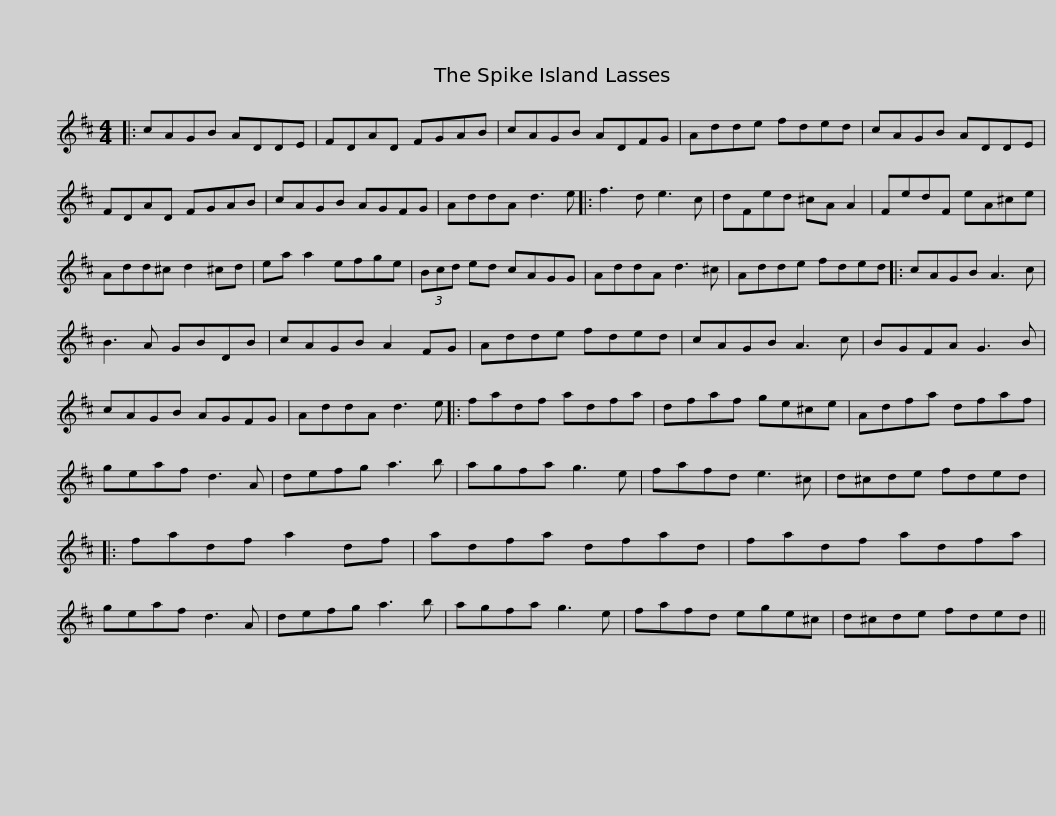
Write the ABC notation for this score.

X:1
L:1/8
M:4/4
I:linebreak $
K:D
V:1 treble
V:1
|: cAGB ADDE | FDAD FGAB | cAGB ADFG | Adde fded | cAGB ADDE |$ %5
 FDAD FGAB | cAGB AGFG | AddA d3 e |: f3 d e3 c | dFed ^cA A2 | %10
 FedF eA^ce |$ Add^c d2 ^cd | ea a2 efge | (3Bcd ed cAGG | AddA d3 ^c | %15
 Adde fded |:$ cAGB A3 c | B3 A GBDB | cAGB A2 FG | Adde fded | %20
 cAGB A3 c | BGFA G3 B |$ cAGB AGFG | AddA d3 e |: fadf adfa | %25
 dfaf ge^ce | Adfa dfaf |$ geaf d3 A | defg a3 b | agfa g3 e | %30
 fafd e3 ^c | d^cde fded |: fadf a2 df |$ adfa dfad | fadf adfa | %35
 geaf d3 A | defg a3 b | agfa g3 e | fafd ege^c |$ d^cde fded || %40
